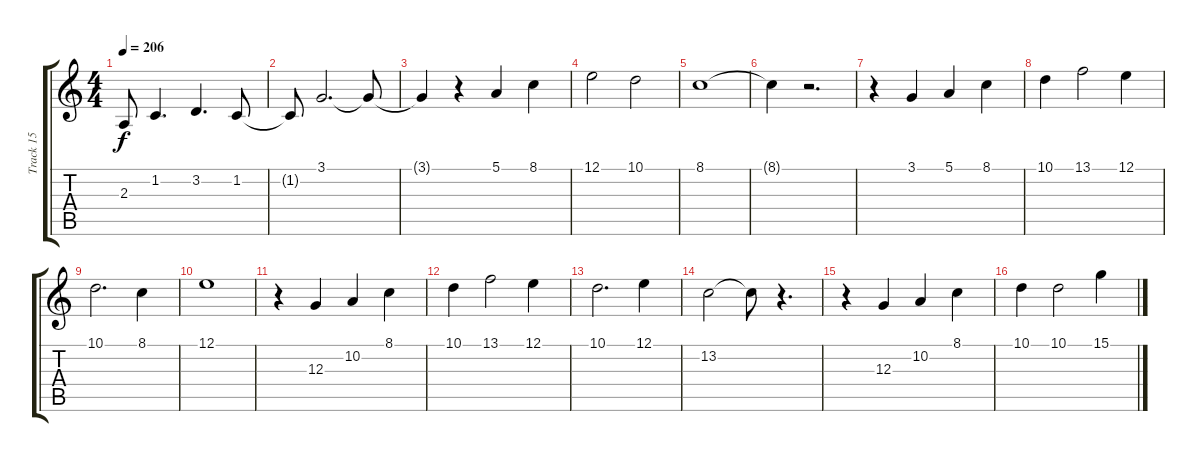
\track ("Track 15" "Track 15") {instrument pad4choir}
\staff {score tabs}
\tuning (E4 B3 G3 D3 A2 E2) {hide}
\ts (4 4)
\tempo 206
\clef g2
\ks c
2.3{t}.8{dy f} 1.2.4{d} 3.2.4{d} 1.2.8 |
1.2{t}.8 3.1.2{d} 3.1{t}.8 |
3.1{t}.4 r.4 5.1.4 8.1.4 |
12.1.2 10.1.2 |
8.1.1 |
8.1{t}.4 r.2{d} |
r.4 3.1.4 5.1.4 8.1.4 |
10.1.4 13.1.2 12.1.4 |
10.1.2{d} 8.1.4 |
12.1.1 |
r.4 12.3.4 10.2.4 8.1.4 |
10.1.4 13.1.2 12.1.4 |
10.1.2{d} 12.1.4 |
13.2.2 13.2{t}.8 r.4{d} |
r.4 12.3.4 10.2.4 8.1.4 |
10.1.4 10.1.2 15.1.4
